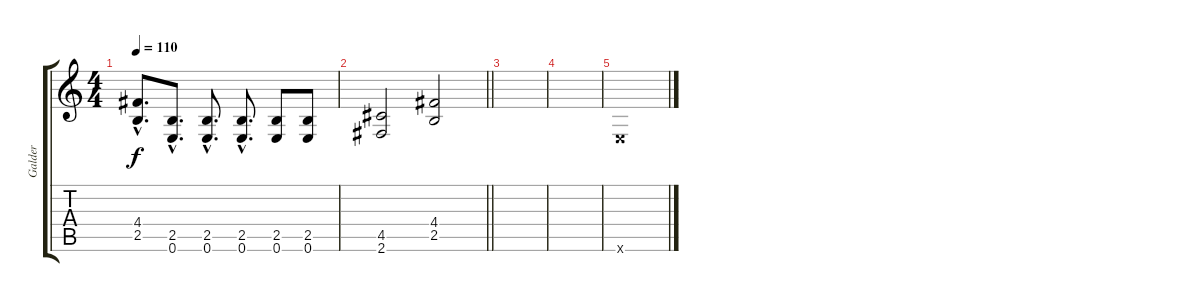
\track ("Galder" "Galder") {instrument distortionguitar}
\staff {score tabs}
\tuning (E4 B3 G3 D3 A2 E2) {hide}
\ts (4 4)
\tempo 110
\clef g2
\ks c
(4.4{hac} 2.5{hac}).8{d dy f} (2.5{hac} 0.6{hac}).8{d} (2.5{hac} 0.6{hac}).8{d} (2.5{hac} 0.6{hac}).8{d} (2.5 0.6).8 (2.5 0.6).8 |
\barLineRight lightlight
(4.5 2.6).2 (4.4 2.5).2 |
|
|
0.6{x}.1
